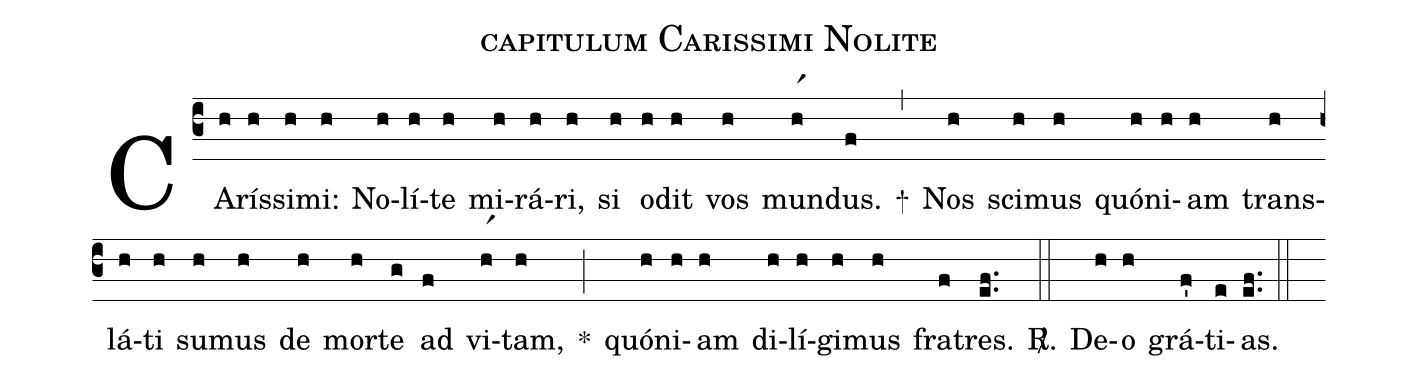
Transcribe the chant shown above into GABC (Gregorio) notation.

name: capitulum Carissimi Nolite;
%%
(c3)
CA(h)rís(h)si(h)mi:(h) No(h)lí(h)te(h) mi(h)rá(h)ri,(h) si(h) o(h)dit(h) vos(h) mun(hr1)dus.(f) +(,)
Nos(h) sci(h)mus(h) quón(h)i(h)am(h) trans(h)lá(h)ti(h) su(h)mus(h) de(h) mor(h)te(g) ad(f) vi(hr1)tam,(h) *(;)
quón(h)i(h)am(h) di(h)lí(h)gi(h)mus(h) fra(f)tres.(ef..) <sp>R/</sp>.(::)
De(h)o(h) grá(f')ti(e)as.(e.f.) (::)
